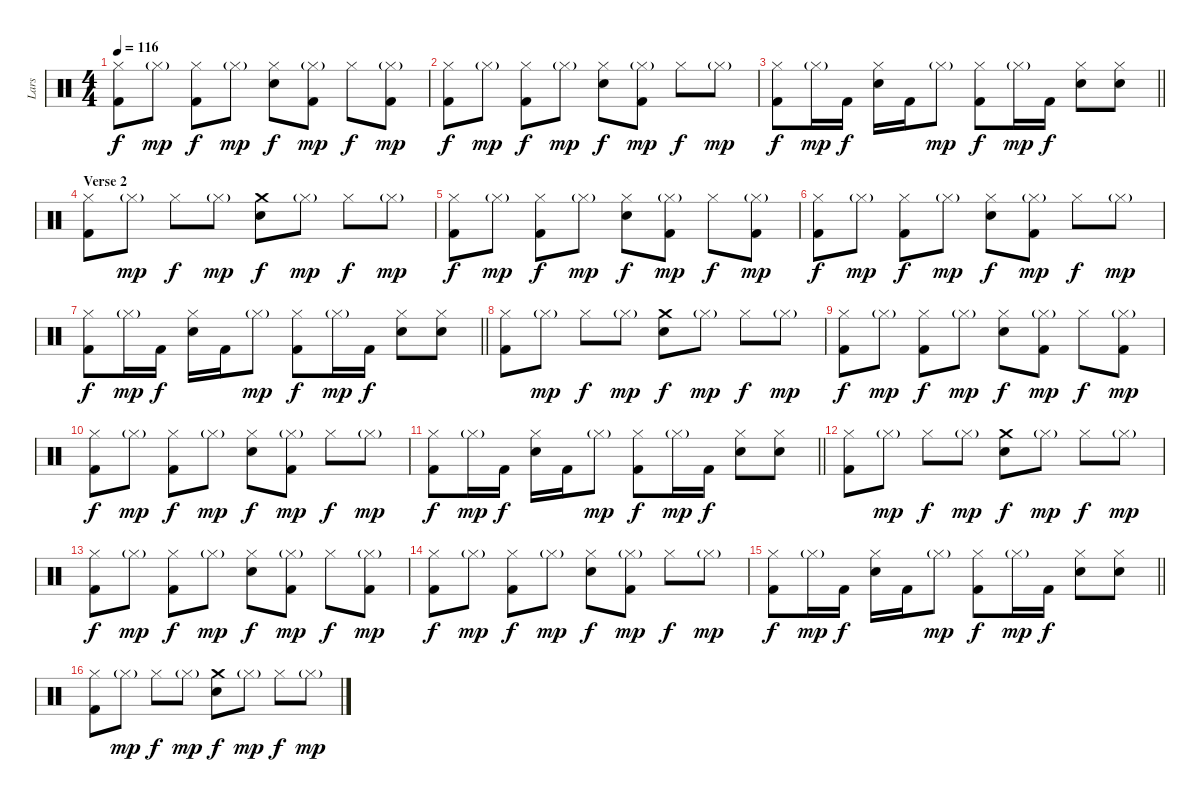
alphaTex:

\track ("Lars" "Lars") {instrument percussion}
\staff {score}
\articulation defaults
\ts (4 4)
\tempo 116
\clef neutral
\ks c
("Hi-Hat (closed)" "Kick (hit) 2").8{dy f} "Hi-Hat (closed)"{g}.8{dy mp} ("Hi-Hat (closed)" "Kick (hit) 2").8{dy f} "Hi-Hat (closed)"{g}.8{dy mp} ("Hi-Hat (closed)" "Electric Snare (hit)").8{dy f} ("Hi-Hat (closed)"{g} "Kick (hit) 2").8{dy mp} "Hi-Hat (closed)".8{dy f} ("Hi-Hat (closed)"{g} "Kick (hit) 2").8{dy mp} |
("Hi-Hat (closed)" "Kick (hit) 2").8{dy f} "Hi-Hat (closed)"{g}.8{dy mp} ("Hi-Hat (closed)" "Kick (hit) 2").8{dy f} "Hi-Hat (closed)"{g}.8{dy mp} ("Hi-Hat (closed)" "Electric Snare (hit)").8{dy f} ("Hi-Hat (closed)"{g} "Kick (hit) 2").8{dy mp} "Hi-Hat (closed)".8{dy f} "Hi-Hat (closed)"{g}.8{dy mp} |
\barLineRight lightlight
("Hi-Hat (closed)" "Kick (hit) 2").8{dy f} "Hi-Hat (closed)"{g}.16{dy mp} "Kick (hit) 2".16{dy f} ("Hi-Hat (closed)" "Electric Snare (hit)").16 "Kick (hit) 2".16 "Hi-Hat (closed)"{g}.8{dy mp} ("Hi-Hat (closed)" "Kick (hit) 2").8{dy f} "Hi-Hat (closed)"{g}.16{dy mp} "Kick (hit) 2".16{dy f} ("Hi-Hat (closed)" "Electric Snare (hit)").8 ("Hi-Hat (closed)" "Electric Snare (hit)").8 |
\section ("" "Verse 2")
("Hi-Hat (closed)" "Kick (hit) 2").8 "Hi-Hat (closed)"{g}.8{dy mp} "Hi-Hat (closed)".8{dy f} "Hi-Hat (closed)"{g}.8{dy mp} ("Crash medium (hit)" "Electric Snare (hit)").8{dy f} "Hi-Hat (closed)"{g}.8{dy mp} "Hi-Hat (closed)".8{dy f} "Hi-Hat (closed)"{g}.8{dy mp} |
("Hi-Hat (closed)" "Kick (hit) 2").8{dy f} "Hi-Hat (closed)"{g}.8{dy mp} ("Hi-Hat (closed)" "Kick (hit) 2").8{dy f} "Hi-Hat (closed)"{g}.8{dy mp} ("Hi-Hat (closed)" "Electric Snare (hit)").8{dy f} ("Hi-Hat (closed)"{g} "Kick (hit) 2").8{dy mp} "Hi-Hat (closed)".8{dy f} ("Hi-Hat (closed)"{g} "Kick (hit) 2").8{dy mp} |
("Hi-Hat (closed)" "Kick (hit) 2").8{dy f} "Hi-Hat (closed)"{g}.8{dy mp} ("Hi-Hat (closed)" "Kick (hit) 2").8{dy f} "Hi-Hat (closed)"{g}.8{dy mp} ("Hi-Hat (closed)" "Electric Snare (hit)").8{dy f} ("Hi-Hat (closed)"{g} "Kick (hit) 2").8{dy mp} "Hi-Hat (closed)".8{dy f} "Hi-Hat (closed)"{g}.8{dy mp} |
\barLineRight lightlight
("Hi-Hat (closed)" "Kick (hit) 2").8{dy f} "Hi-Hat (closed)"{g}.16{dy mp} "Kick (hit) 2".16{dy f} ("Hi-Hat (closed)" "Electric Snare (hit)").16 "Kick (hit) 2".16 "Hi-Hat (closed)"{g}.8{dy mp} ("Hi-Hat (closed)" "Kick (hit) 2").8{dy f} "Hi-Hat (closed)"{g}.16{dy mp} "Kick (hit) 2".16{dy f} ("Hi-Hat (closed)" "Electric Snare (hit)").8 ("Hi-Hat (closed)" "Electric Snare (hit)").8 |
("Hi-Hat (closed)" "Kick (hit) 2").8 "Hi-Hat (closed)"{g}.8{dy mp} "Hi-Hat (closed)".8{dy f} "Hi-Hat (closed)"{g}.8{dy mp} ("Crash medium (hit)" "Electric Snare (hit)").8{dy f} "Hi-Hat (closed)"{g}.8{dy mp} "Hi-Hat (closed)".8{dy f} "Hi-Hat (closed)"{g}.8{dy mp} |
("Hi-Hat (closed)" "Kick (hit) 2").8{dy f} "Hi-Hat (closed)"{g}.8{dy mp} ("Hi-Hat (closed)" "Kick (hit) 2").8{dy f} "Hi-Hat (closed)"{g}.8{dy mp} ("Hi-Hat (closed)" "Electric Snare (hit)").8{dy f} ("Hi-Hat (closed)"{g} "Kick (hit) 2").8{dy mp} "Hi-Hat (closed)".8{dy f} ("Hi-Hat (closed)"{g} "Kick (hit) 2").8{dy mp} |
("Hi-Hat (closed)" "Kick (hit) 2").8{dy f} "Hi-Hat (closed)"{g}.8{dy mp} ("Hi-Hat (closed)" "Kick (hit) 2").8{dy f} "Hi-Hat (closed)"{g}.8{dy mp} ("Hi-Hat (closed)" "Electric Snare (hit)").8{dy f} ("Hi-Hat (closed)"{g} "Kick (hit) 2").8{dy mp} "Hi-Hat (closed)".8{dy f} "Hi-Hat (closed)"{g}.8{dy mp} |
\barLineRight lightlight
("Hi-Hat (closed)" "Kick (hit) 2").8{dy f} "Hi-Hat (closed)"{g}.16{dy mp} "Kick (hit) 2".16{dy f} ("Hi-Hat (closed)" "Electric Snare (hit)").16 "Kick (hit) 2".16 "Hi-Hat (closed)"{g}.8{dy mp} ("Hi-Hat (closed)" "Kick (hit) 2").8{dy f} "Hi-Hat (closed)"{g}.16{dy mp} "Kick (hit) 2".16{dy f} ("Hi-Hat (closed)" "Electric Snare (hit)").8 ("Hi-Hat (closed)" "Electric Snare (hit)").8 |
("Hi-Hat (closed)" "Kick (hit) 2").8 "Hi-Hat (closed)"{g}.8{dy mp} "Hi-Hat (closed)".8{dy f} "Hi-Hat (closed)"{g}.8{dy mp} ("Crash medium (hit)" "Electric Snare (hit)").8{dy f} "Hi-Hat (closed)"{g}.8{dy mp} "Hi-Hat (closed)".8{dy f} "Hi-Hat (closed)"{g}.8{dy mp} |
("Hi-Hat (closed)" "Kick (hit) 2").8{dy f} "Hi-Hat (closed)"{g}.8{dy mp} ("Hi-Hat (closed)" "Kick (hit) 2").8{dy f} "Hi-Hat (closed)"{g}.8{dy mp} ("Hi-Hat (closed)" "Electric Snare (hit)").8{dy f} ("Hi-Hat (closed)"{g} "Kick (hit) 2").8{dy mp} "Hi-Hat (closed)".8{dy f} ("Hi-Hat (closed)"{g} "Kick (hit) 2").8{dy mp} |
("Hi-Hat (closed)" "Kick (hit) 2").8{dy f} "Hi-Hat (closed)"{g}.8{dy mp} ("Hi-Hat (closed)" "Kick (hit) 2").8{dy f} "Hi-Hat (closed)"{g}.8{dy mp} ("Hi-Hat (closed)" "Electric Snare (hit)").8{dy f} ("Hi-Hat (closed)"{g} "Kick (hit) 2").8{dy mp} "Hi-Hat (closed)".8{dy f} "Hi-Hat (closed)"{g}.8{dy mp} |
\barLineRight lightlight
("Hi-Hat (closed)" "Kick (hit) 2").8{dy f} "Hi-Hat (closed)"{g}.16{dy mp} "Kick (hit) 2".16{dy f} ("Hi-Hat (closed)" "Electric Snare (hit)").16 "Kick (hit) 2".16 "Hi-Hat (closed)"{g}.8{dy mp} ("Hi-Hat (closed)" "Kick (hit) 2").8{dy f} "Hi-Hat (closed)"{g}.16{dy mp} "Kick (hit) 2".16{dy f} ("Hi-Hat (closed)" "Electric Snare (hit)").8 ("Hi-Hat (closed)" "Electric Snare (hit)").8 |
("Hi-Hat (closed)" "Kick (hit) 2").8 "Hi-Hat (closed)"{g}.8{dy mp} "Hi-Hat (closed)".8{dy f} "Hi-Hat (closed)"{g}.8{dy mp} ("Crash medium (hit)" "Electric Snare (hit)").8{dy f} "Hi-Hat (closed)"{g}.8{dy mp} "Hi-Hat (closed)".8{dy f} "Hi-Hat (closed)"{g}.8{dy mp}
